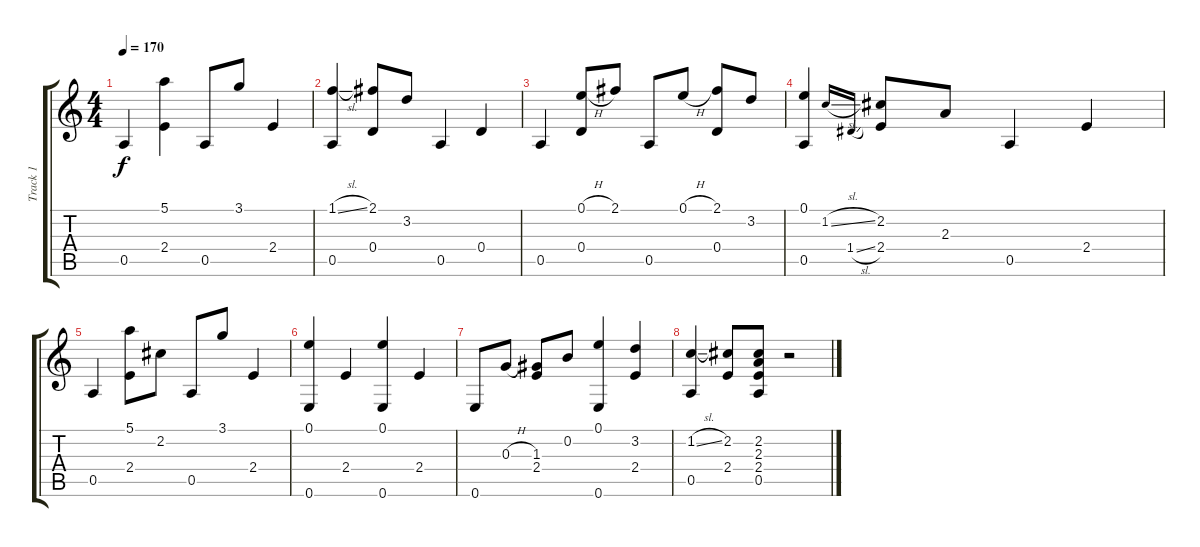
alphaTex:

\track ("Track 1" "Track 1") {instrument acousticguitarsteel}
\staff {score tabs}
\tuning (E4 B3 G3 D3 A2 E2) {hide}
\ts (4 4)
\tempo 170
\clef g2
\ks c
0.5.4{dy f} (5.1 2.4).4 0.5.8 3.1.8 2.4.4 |
(1.1{sl} 0.5).4 (2.1 0.4).8 3.2.8 0.5.4 0.4.4 |
0.5.4 (0.1{h} 0.4).8 2.1.8 0.5.8 0.1{h}.8 (2.1 0.4).8 3.2.8 |
(0.1 0.5).4 1.2{sl}.16{gr onbeat} 1.4{sl}.16{gr onbeat} (2.2 2.4).8 2.3.8 0.5.4 2.4.4 |
0.5.4 (5.1 2.4).8 2.2.8 0.5.8 3.1.8 2.4.4 |
(0.1 0.6).4 2.4.4 (0.1 0.6).4 2.4.4 |
0.6.8 0.3{h}.8 (1.3 2.4).8 0.2.8 (0.1 0.6).4 (3.2 2.4).4 |
(1.2{sl} 0.5).4 (2.2 2.4).8 (2.2 2.3 2.4 0.5).8 r.2
